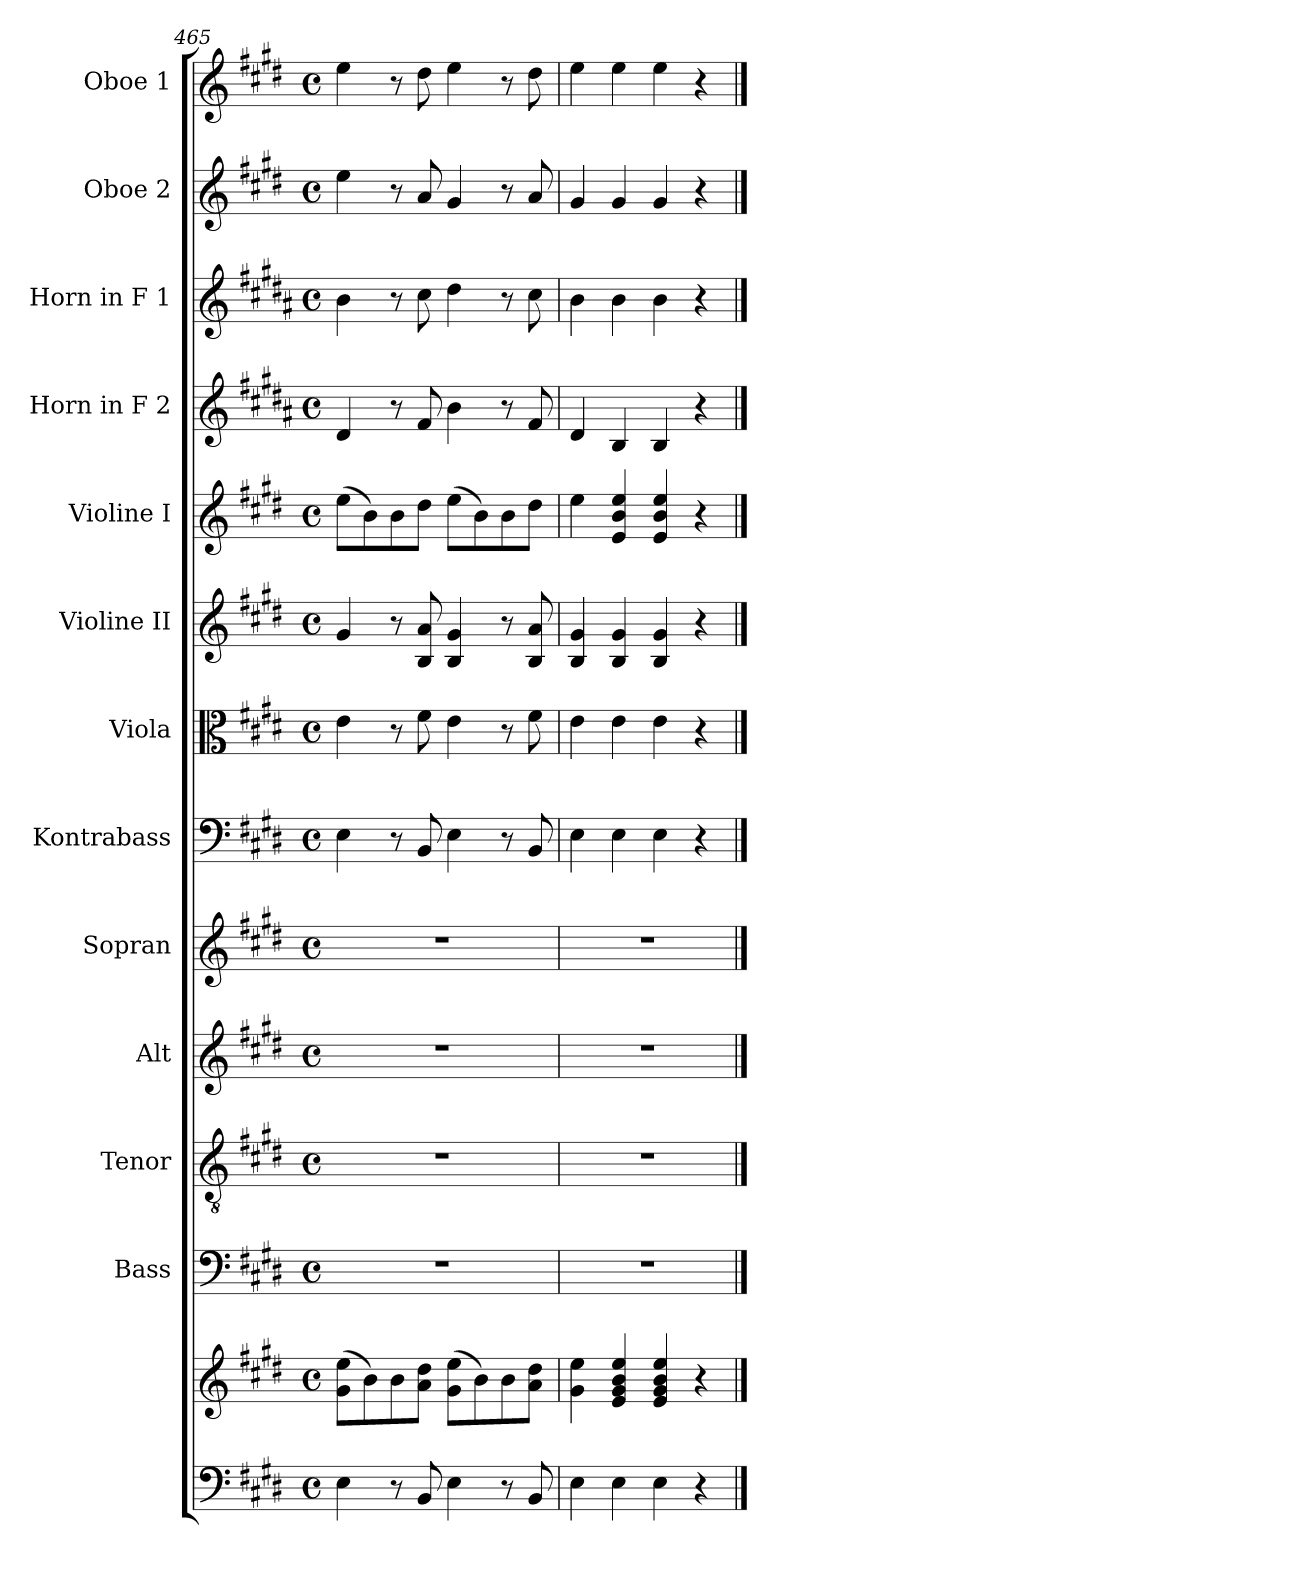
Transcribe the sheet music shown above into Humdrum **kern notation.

**kern	**kern	**kern	**kern	**kern	**kern	**kern	**kern	**kern	**kern	**kern	**kern	**kern	**kern
*part13	*part13	*part12	*part11	*part10	*part9	*part8	*part7	*part6	*part5	*part4	*part3	*part2	*part1
*staff14	*staff13	*staff12	*staff11	*staff10	*staff9	*staff8	*staff7	*staff6	*staff5	*staff4	*staff3	*staff2	*staff1
*	*	*I"Bass	*I"Tenor	*I"Alt	*I"Sopran	*I"Kontrabass	*I"Viola	*I"Violine II	*I"Violine I	*I"Horn in F 2	*I"Horn in F 1	*I"Oboe 2	*I"Oboe 1
*	*	*I'B.	*I'T.	*I'A.	*I'S.	*I'Kb.	*I'Vla.	*I'Vl. II	*I'Vl. I	*	*	*I'Ob.. 2	*I'Ob. 1
*clefF4	*clefG2	*clefF4	*clefGv2	*clefG2	*clefG2	*clefF4	*clefC3	*clefG2	*clefG2	*clefG2	*clefG2	*clefG2	*clefG2
*	*	*	*	*	*	*ITrd7c12	*	*	*	*ITrd4c7	*ITrd4c7	*	*
*k[f#c#g#d#]	*k[f#c#g#d#]	*k[f#c#g#d#]	*k[f#c#g#d#]	*k[f#c#g#d#]	*k[f#c#g#d#]	*k[f#c#g#d#]	*k[f#c#g#d#]	*k[f#c#g#d#]	*k[f#c#g#d#]	*k[f#c#g#d#]	*k[f#c#g#d#]	*k[f#c#g#d#]	*k[f#c#g#d#]
*E:	*E:	*E:	*E:	*E:	*E:	*E:	*E:	*E:	*E:	*E:	*E:	*E:	*E:
*M4/4	*M4/4	*M4/4	*M4/4	*M4/4	*M4/4	*M4/4	*M4/4	*M4/4	*M4/4	*M4/4	*M4/4	*M4/4	*M4/4
*met(c)	*met(c)	*met(c)	*met(c)	*met(c)	*met(c)	*met(c)	*met(c)	*met(c)	*met(c)	*met(c)	*met(c)	*met(c)	*met(c)
=465	=465	=465	=465	=465	=465	=465	=465	=465	=465	=465	=465	=465	=465
4E\	(>8g#\ 8ee\L	1r	1r	1r	1r	4EE\	4e\	4g#/	(>8ee\L	4G#/	4e\	4ee\	4ee\
.	8b\)	.	.	.	.	.	.	.	8b\)	.	.	.	.
8r	8b\	.	.	.	.	8r	8r	8r	8b\	8r	8r	8r	8r
8BB/	8a\ 8dd#\J	.	.	.	.	8BBB/	8f#\	8B/ 8a/	8dd#\J	8B/	8f#\	8a/	8dd#\
4E\	(>8g#\ 8ee\L	.	.	.	.	4EE\	4e\	4B/ 4g#/	(>8ee\L	4e\	4g#\	4g#/	4ee\
.	8b\)	.	.	.	.	.	.	.	8b\)	.	.	.	.
8r	8b\	.	.	.	.	8r	8r	8r	8b\	8r	8r	8r	8r
8BB/	8a\ 8dd#\J	.	.	.	.	8BBB/	8f#\	8B/ 8a/	8dd#\J	8B/	8f#\	8a/	8dd#\
=466	=466	=466	=466	=466	=466	=466	=466	=466	=466	=466	=466	=466	=466
4E\	4g#\ 4ee\	1r	1r	1r	1r	4EE\	4e\	4B/ 4g#/	4ee\	4G#/	4e\	4g#/	4ee\
4E\	4e/ 4g#/ 4b/ 4ee/	.	.	.	.	4EE\	4e\	4B/ 4g#/	4e/ 4b/ 4ee/	4E/	4e\	4g#/	4ee\
4E\	4e/ 4g#/ 4b/ 4ee/	.	.	.	.	4EE\	4e\	4B/ 4g#/	4e/ 4b/ 4ee/	4E/	4e\	4g#/	4ee\
4r	4r	.	.	.	.	4r	4r	4r	4r	4r	4r	4r	4r
==	==	==	==	==	==	==	==	==	==	==	==	==	==
*-	*-	*-	*-	*-	*-	*-	*-	*-	*-	*-	*-	*-	*-
